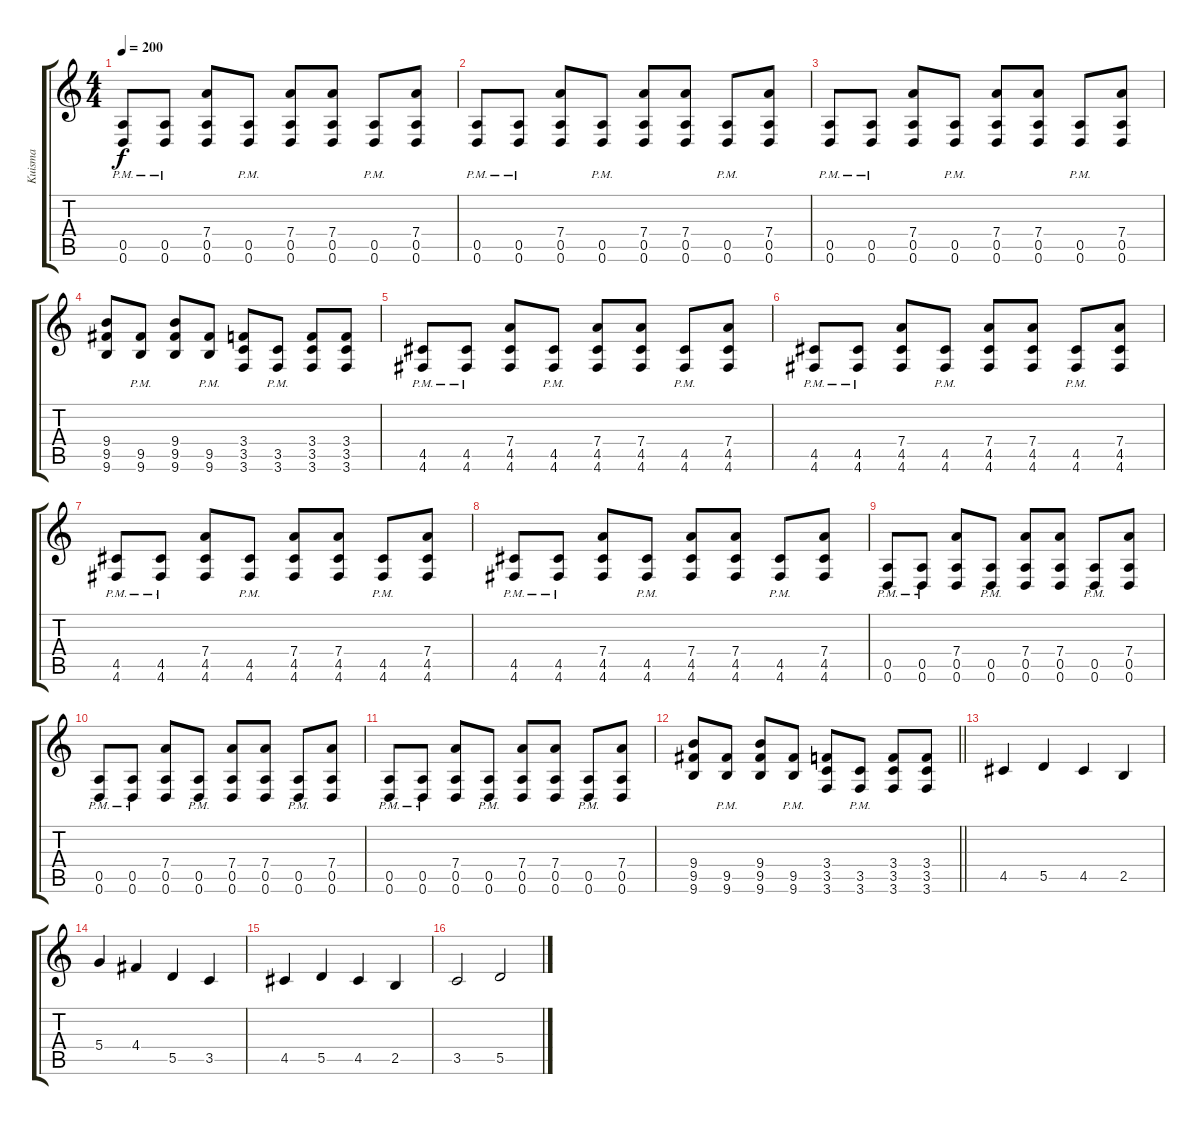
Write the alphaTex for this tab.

\track ("Kuisma" "Kuisma") {instrument distortionguitar}
\staff {score tabs}
\tuning (E4 B3 G3 D3 A2 D2) {hide}
\ts (4 4)
\tempo 200
\clef g2
\ks c
(0.5{pm} 0.6{pm}).8{dy f} (0.5{pm} 0.6{pm}).8 (7.4 0.5 0.6).8 (0.5{pm} 0.6{pm}).8 (7.4 0.5 0.6).8 (7.4 0.5 0.6).8 (0.5{pm} 0.6{pm}).8 (7.4 0.5 0.6).8 |
(0.5{pm} 0.6{pm}).8 (0.5{pm} 0.6{pm}).8 (7.4 0.5 0.6).8 (0.5{pm} 0.6{pm}).8 (7.4 0.5 0.6).8 (7.4 0.5 0.6).8 (0.5{pm} 0.6{pm}).8 (7.4 0.5 0.6).8 |
(0.5{pm} 0.6{pm}).8 (0.5{pm} 0.6{pm}).8 (7.4 0.5 0.6).8 (0.5{pm} 0.6{pm}).8 (7.4 0.5 0.6).8 (7.4 0.5 0.6).8 (0.5{pm} 0.6{pm}).8 (7.4 0.5 0.6).8 |
(9.4 9.5 9.6).8 (9.5{pm} 9.6{pm}).8 (9.4 9.5 9.6).8 (9.5{pm} 9.6{pm}).8 (3.4 3.5 3.6).8 (3.5{pm} 3.6{pm}).8 (3.4 3.5 3.6).8 (3.4 3.5 3.6).8 |
(4.5{pm} 4.6{pm}).8 (4.5{pm} 4.6{pm}).8 (7.4 4.5 4.6).8 (4.5{pm} 4.6{pm}).8 (7.4 4.5 4.6).8 (7.4 4.5 4.6).8 (4.5{pm} 4.6{pm}).8 (7.4 4.5 4.6).8 |
(4.5{pm} 4.6{pm}).8 (4.5{pm} 4.6{pm}).8 (7.4 4.5 4.6).8 (4.5{pm} 4.6{pm}).8 (7.4 4.5 4.6).8 (7.4 4.5 4.6).8 (4.5{pm} 4.6{pm}).8 (7.4 4.5 4.6).8 |
(4.5{pm} 4.6{pm}).8 (4.5{pm} 4.6{pm}).8 (7.4 4.5 4.6).8 (4.5{pm} 4.6{pm}).8 (7.4 4.5 4.6).8 (7.4 4.5 4.6).8 (4.5{pm} 4.6{pm}).8 (7.4 4.5 4.6).8 |
(4.5{pm} 4.6{pm}).8 (4.5{pm} 4.6{pm}).8 (7.4 4.5 4.6).8 (4.5{pm} 4.6{pm}).8 (7.4 4.5 4.6).8 (7.4 4.5 4.6).8 (4.5{pm} 4.6{pm}).8 (7.4 4.5 4.6).8 |
(0.5{pm} 0.6{pm}).8 (0.5{pm} 0.6{pm}).8 (7.4 0.5 0.6).8 (0.5{pm} 0.6{pm}).8 (7.4 0.5 0.6).8 (7.4 0.5 0.6).8 (0.5{pm} 0.6{pm}).8 (7.4 0.5 0.6).8 |
(0.5{pm} 0.6{pm}).8 (0.5{pm} 0.6{pm}).8 (7.4 0.5 0.6).8 (0.5{pm} 0.6{pm}).8 (7.4 0.5 0.6).8 (7.4 0.5 0.6).8 (0.5{pm} 0.6{pm}).8 (7.4 0.5 0.6).8 |
(0.5{pm} 0.6{pm}).8 (0.5{pm} 0.6{pm}).8 (7.4 0.5 0.6).8 (0.5{pm} 0.6{pm}).8 (7.4 0.5 0.6).8 (7.4 0.5 0.6).8 (0.5{pm} 0.6{pm}).8 (7.4 0.5 0.6).8 |
\barLineRight lightlight
(9.4 9.5 9.6).8 (9.5{pm} 9.6{pm}).8 (9.4 9.5 9.6).8 (9.5{pm} 9.6{pm}).8 (3.4 3.5 3.6).8 (3.5{pm} 3.6{pm}).8 (3.4 3.5 3.6).8 (3.4 3.5 3.6).8 |
\section ("" "")
4.5.4 5.5.4 4.5.4 2.5.4 |
5.4.4 4.4.4 5.5.4 3.5.4 |
4.5.4 5.5.4 4.5.4 2.5.4 |
3.5.2 5.5.2
